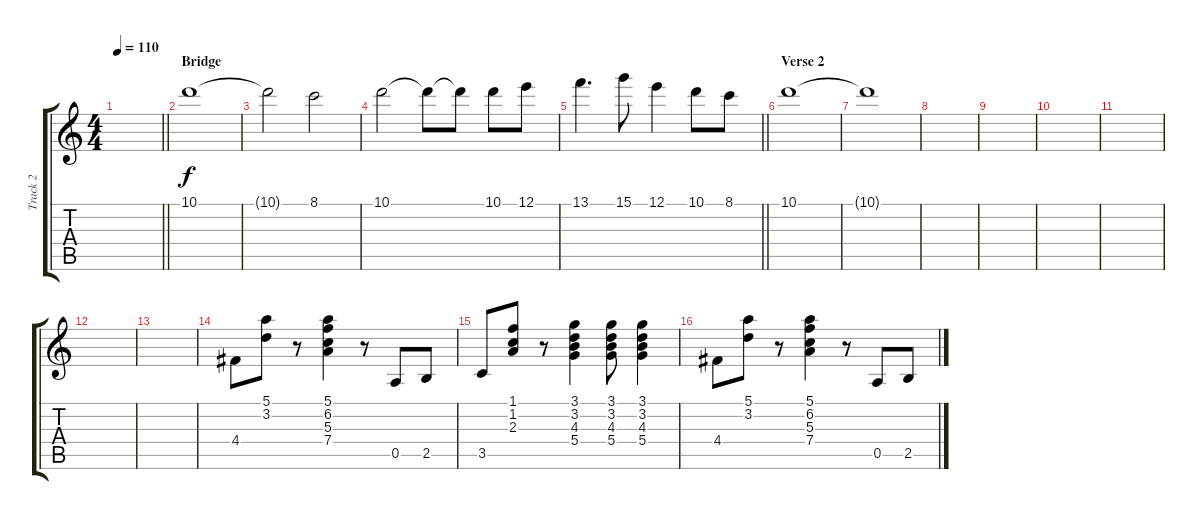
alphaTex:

\track ("Track 2" "Track 2") {instrument electricguitarjazz}
\staff {score tabs}
\tuning (E4 B3 G3 D3 A2 E2) {hide}
\ts (4 4)
\tempo 110
\clef g2
\barLineRight lightlight
\ks aminor
|
\section ("" "Bridge")
10.1.1{dy f instrument overdrivenguitar} |
10.1{t}.2 8.1.2 |
10.1.2 10.1{t}.8 10.1{t}.8 10.1.8 12.1.8 |
\barLineRight lightlight
13.1.4{d} 15.1.8 12.1.4 10.1.8 8.1.8 |
\section ("" "Verse 2")
10.1.1{volume 0} |
10.1{t}.1 |
|
|
|
|
|
|
4.4.8{volume 10 instrument electricguitarjazz} (5.1 3.2).8 r.8 (5.1 6.2 5.3 7.4).4 r.8 0.5.8 2.5.8 |
3.5.8 (1.1 1.2 2.3).8 r.8 (3.1 3.2 4.3 5.4).4 (3.1 3.2 4.3 5.4).8 (3.1 3.2 4.3 5.4).4 |
4.4.8 (5.1 3.2).8 r.8 (5.1 6.2 5.3 7.4).4 r.8 0.5.8 2.5.8
